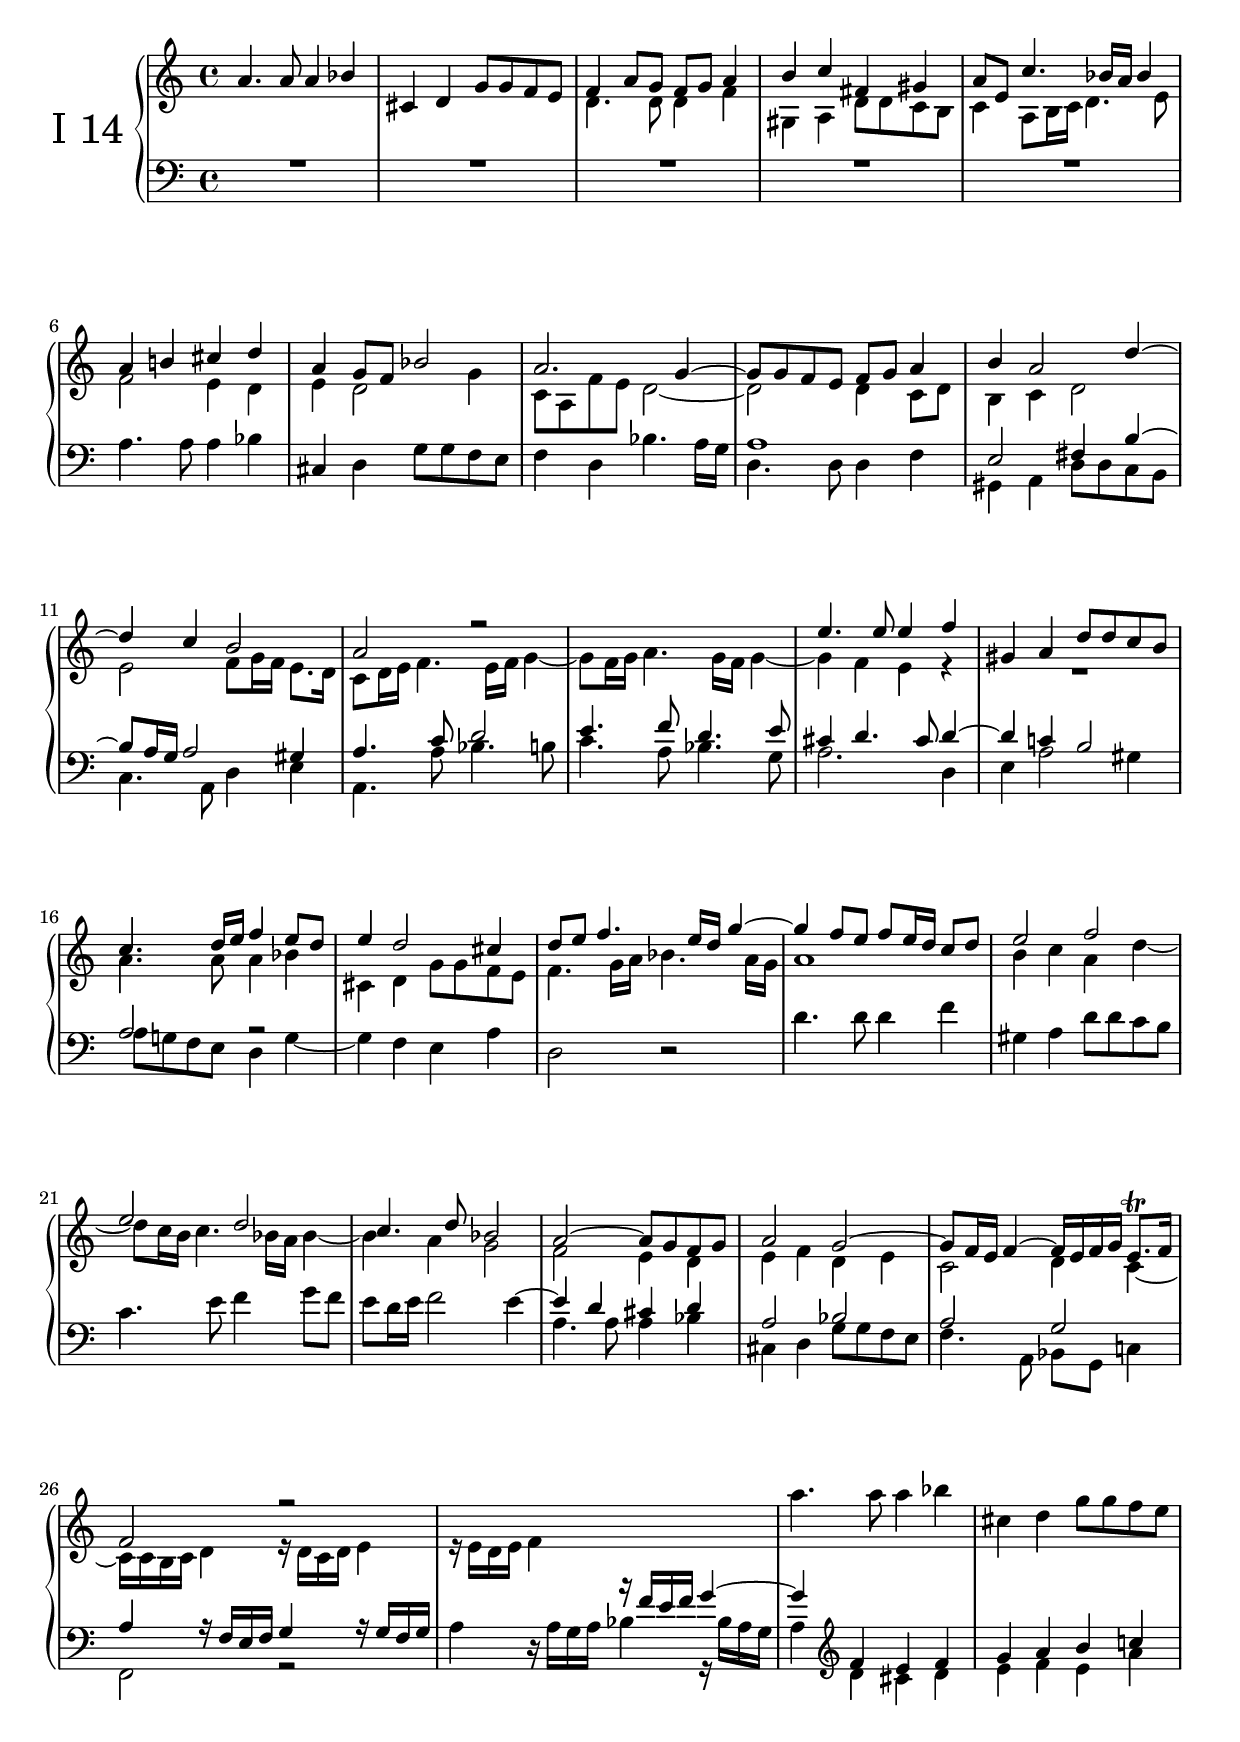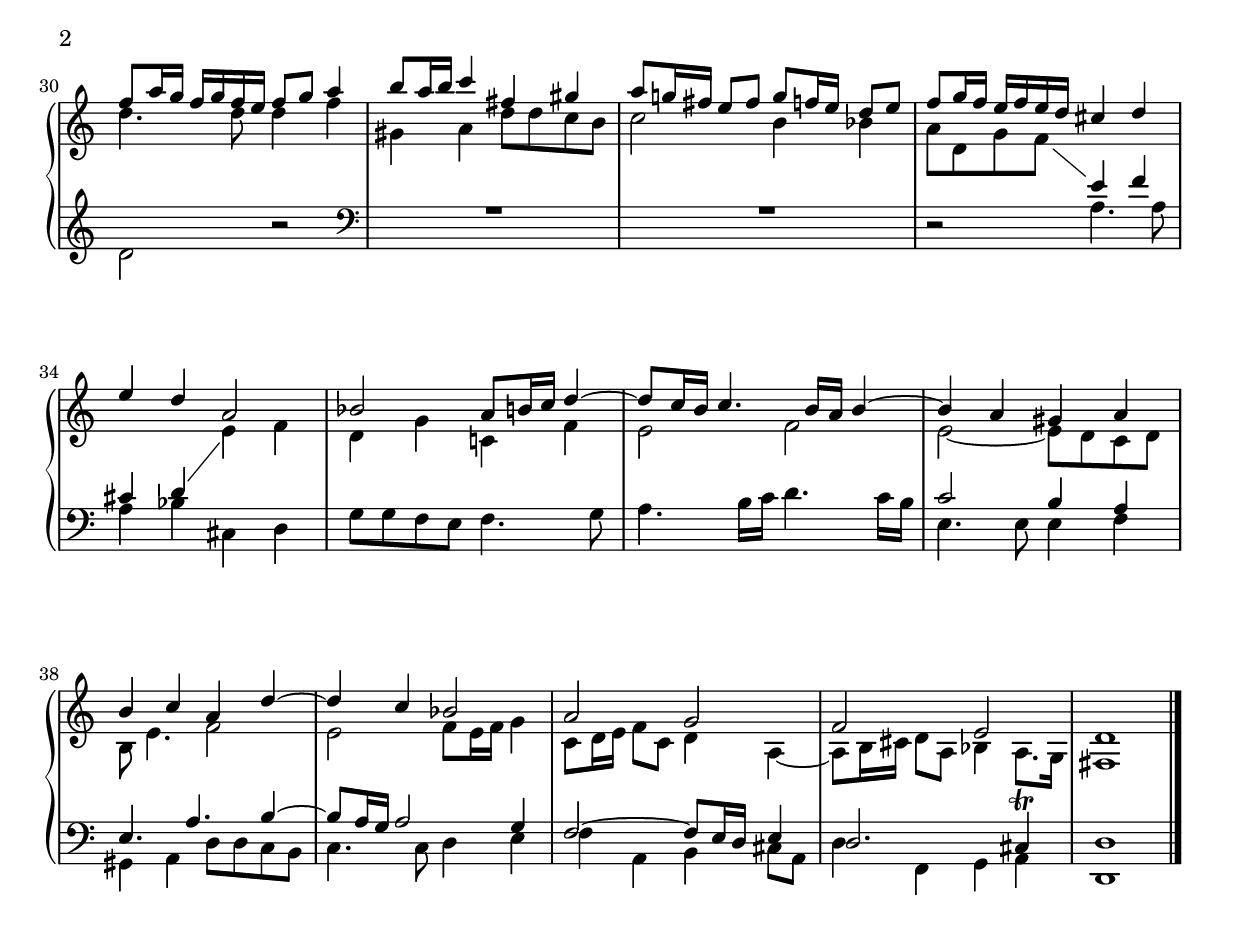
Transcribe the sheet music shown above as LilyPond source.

soprxiv = \relative c''
{
	a4. a8 a4 bes |
	cis, d g8 g f e |
	f4 a8 g f g a4 |
	b c fis, gis |
	a8 e c'4. bes16 a bes 4 |
	%\pageBreak
	a b cis d |
	a g8 f bes2 |
	a2. g4 ~|
	g8 g f e f g a4 |
	b a2 d4~|
	d c b2 |
	a r |
	s1 
	e'4. e8 e4 f |
	gis, a d8 d c b |
	c4. d16 e f4 e8 d |
	e4 d2 cis4 | 
	d8 e f4. e16 d g4~ |
	g f8 e f e16 d c8 d |
	e2 f |
	e d |
	c4. d8 bes2 |
	a ~ a8 g f g |
	a2 g ~|
	g8 f16 e f4 ~ f16 e f g e8.\trill f16 |
	f2 r |
	s1 |
	\oneVoice
	a'4. a8 a4 bes |
	cis, d g8 g f e |
	\voiceOne
	f a16 g f g f e f8 g a 4|
	b8 a16 b c4 fis, gis |
	a8 g16 fis e8 fis g f16 e d8 e |
	f g16 f e f e d cis4 d |
	e d a2 |
	bes a8 b16 c d4 ~|
	d8 c16 b c4. b16 a b4 ~|
	b a gis a |
	b c a d ~ |
	d c bes2 |
	a g |
	f e |
	d1 |
	\bar "|."
}

altoxiv = \relative c'
{
	s1 |
	s1 |
	d4. d8 d4 f|
	gis, a d8 d c b |
	c4 a8 b16 c d4. e8 |
	f2 e4 d |
	e d2 g4 |
	c,8 a f' e d2 ~|
	d d4 c8 d |
	b4 c d2 |
	e f8 g16 f e8. d16 |
	c8 d16 e f4. e16 f g4 ~|
	g8 f16 g a4. g16 f g4 ~|
	g f e r |
	R1 |
	a4. a8 a4 bes |
	cis, d g8 g f e |
	f4. g16 a bes4. a16 g |
	a1 |
	b4 c a d~|
	d8 c16 b c4. bes16 a bes4 ~|
	bes a g2 |
	f e4 d |
	e f d e |
	c2 d4 c~|
	c16 c b c d4 r16 d16 c d e4 |
	r16 e16 d e f4 \change Staff="down" \voiceOne r16 f e f g4 ~|
	g \clef treble f e f |
	g a b c |
	\change Staff="up" \voiceTwo
	d4. d8 d4 f |
	gis,4 a d8 d c b |
	c2 b4 bes |
	\showStaffSwitch
	a8 d, g f \change Staff="down" \voiceOne e4 f |
	cis d \change Staff="up" \voiceTwo e f |
	d g c, f |
	e2 f |
	e2 ~ e8 d c d |
	b e4. f2 |
	e f8 e16 f g4 |
	c,8 d16 e f8 c d4 a~ |
	a8 b16 cis d8 a bes4 a8.\trill g16 |
	fis1 |
}

tenorxiv = \relative c'
{
	\clef bass
	R1 |
	R1 |
	R1 |
	R1 |
	R1 |
	\oneVoice
	a4. a8 a4 bes |
	cis, d g8 g f e |
	f4 d bes'4. a16 g |
	\voiceOne
	a1 |
	e2 fis4 b ~|
	b8 a16 g a2 gis4 |
	a4. c8 d2 |
	e4. f8 d4. e8 |
	cis4 d4. cis8 d4 ~|
	d c b2 |
	a r |
	s1 |
	s1 |
	\oneVoice
	d4. d8 d4 f |
	gis, a d8 d c b |
	c4. e8 f4 g8 f |
	e d16 e f2 e4 ~|
	\voiceOne
	e d cis d |
	a2 bes |
	a g |
	a4 r16 f e f g4 r16 g f g |
	\oneVoice
	a4 r16 a g a \voiceTwo bes4 r16 bes a g |
	
	a4 d cis d |
	e f e a |
	d,2 \oneVoice r |
	R1 |
	R1 |
	r2 \voiceTwo a4. a8 |
	a4  bes cis, d |
	g8 g f e f4. g8 |
	a4. b16 c d4. c16 b |
	\voiceOne
	c2 b4 a |
	e4. a b4 ~|
	b8 a16 g a2 g4 |
	f2 ~ f8 e16 d e4 |
	d2. cis4 |
	d1 |
}
bassxiv = \relative c
{
	R1 | 
	R1 | 
	R1 | 
	R1 | 
	R1 | 
	s1 | 
	s1 | 
	s1 |
	d4. d8 d4 f |
	gis, a d8 d c b |
	c4. a8 d4 e |
	a,4. a'8 bes4. b8 |
	c4. a8 bes4. g8 |
	a2. d,4 |
	e a2 gis4 |
	a8 g f e d4 g ~|
	g f e a |
	d,2 \oneVoice r2 |
	s1 |
	s1 |
	s1 |
	s1 |
	\voiceTwo
	a'4. a8 a4 bes |
	cis, d g8 g f e |
	f4. a,8 bes g c4 |
	f,2 r |
	s1 |
	s1 |
	s1 |
	s1 |
	\voiceOne
	\clef bass
	R1 |
	R1 |
	s1 |
	s1 |
	s1 |
	s1 |
	\voiceTwo
	e'4. e8 e4 f4 |
	gis, a d8 d c b |
	c4. c8 d4 e |
	f a, b cis8 a |
	d4 f, g a |
	d,1 | 
}


\include "merge.ly"
\score
{
	\new PianoStaff <<
		\accidentalStyle "piano"

		\set PianoStaff.instrumentName = # "Ⅰ 14"
		\new Staff ="up" << { \soprxiv } \\ {\altoxiv} >>
		\new Staff ="down" << {\tenorxiv} \\ {\bassxiv} >>
	>>
	\layout { 
		\context { \PianoStaff \override InstrumentName #'font-size = #5  }
		\context { \Staff \consists #merge-rests-engraver }
		\context { \Staff \consists #merge-mmrests-engraver }
		\context 
		{
			\Score
			\override SpacingSpanner.common-shortest-duration = #(ly:make-moment 1/8)
		}
	}
	\midi {\tempo 4=100}
}